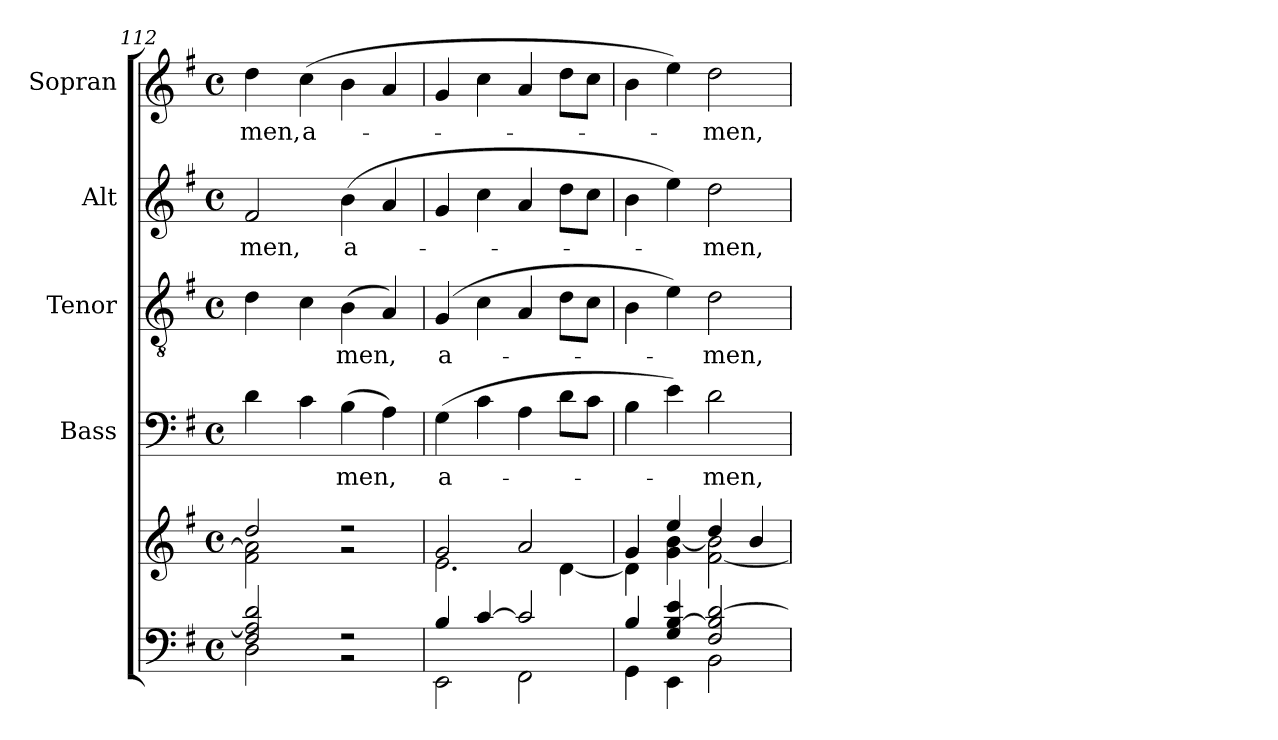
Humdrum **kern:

**kern	**kern	**kern	**text	**kern	**text	**kern	**text	**kern	**text
*part5	*part5	*part4	*part4	*part3	*part3	*part2	*part2	*part1	*part1
*staff6	*staff5	*staff4	*staff4	*staff3	*staff3	*staff2	*staff2	*staff1	*staff1
*	*	*I"Bass	*	*I"Tenor	*	*I"Alt	*	*I"Sopran	*
*	*	*I'B.	*	*I'T.	*	*I'A.	*	*I'S.	*
*clefF4	*clefG2	*clefF4	*	*clefGv2	*	*clefG2	*	*clefG2	*
*k[f#]	*k[f#]	*k[f#]	*	*k[f#]	*	*k[f#]	*	*k[f#]	*
*G:	*G:	*G:	*	*G:	*	*G:	*	*G:	*
*M4/4	*M4/4	*M4/4	*	*M4/4	*	*M4/4	*	*M4/4	*
*met(c)	*met(c)	*met(c)	*	*met(c)	*	*met(c)	*	*met(c)	*
=112	=112	=112	=112	=112	=112	=112	=112	=112	=112
*^	*^	*	*	*	*	*	*	*	*
!	!	!	!	!	!	!	!	!	!LO:LY:b	!	!LO:LY:b
2F#/ 2A/] 2d/	2D\	2dd/	2f#\ 2a\]	4d\	.	4d\	.	2f#/	-men,	4dd\	-men,
!	!	!	!	!	!	!	!	!	!	!	!LO:LY:b
.	.	.	.	4c\	.	4c\	.	.	.	(>4cc\	a-
!	!	!	!	!	!LO:LY:b	!	!LO:LY:b	!	!LO:LY:b	!	!
2r	2r	2r	2r	(>4B\	-men,	(>4B\	-men,	(>4b\	a-	4b\	.
.	.	.	.	4A\)	.	4A/)	.	4a/	.	4a/	.
!!LO:LB:g=z
=113	=113	=113	=113	=113	=113	=113	=113	=113	=113	=113	=113
!	!	!	!	!	!LO:LY:b	!	!LO:LY:b	!	!	!	!
4B/	2EE\	2g/	2.e\	(>4G\	a-	(4G/	a-	4g/	.	4g/	.
[>4c/	.	.	.	4c\	.	4c\	.	4cc\	.	4cc\	.
2c/]	2FF#\	2a/	.	4A\	.	4A/	.	4a/	.	4a/	.
.	.	.	[<4d\	8d\L	.	8d\L	.	8dd\L	.	8dd\L	.
.	.	.	.	8c\J	.	8c\J	.	8cc\J	.	8cc\J	.
=114	=114	=114	=114	=114	=114	=114	=114	=114	=114	=114	=114
4B/	4GG\	4g/	4d\]	4B\	.	4B\	.	4b\	.	4b\	.
4G/ [>4B/ 4e/	4EE\	4ee/	4g\ [<4b\	4e\)	.	4e\)	.	4ee\)	.	4ee\)	.
!	!	!	!	!	!LO:LY:b	!	!LO:LY:b	!	!LO:LY:b	!	!LO:LY:b
2F#/ 2B/] [>2d/	2BB\	4dd/	[<2f#\ 2b\]	2d\	-men,	2d\	-men,	2dd\	-men,	2dd\	-men,
.	.	4b/	.	.	.	.	.	.	.	.	.
*v	*v	*	*	*	*	*	*	*	*	*	*
*	*v	*v	*	*	*	*	*	*	*	*
=	=	=	=	=	=	=	=	=	=
*-	*-	*-	*-	*-	*-	*-	*-	*-	*-
